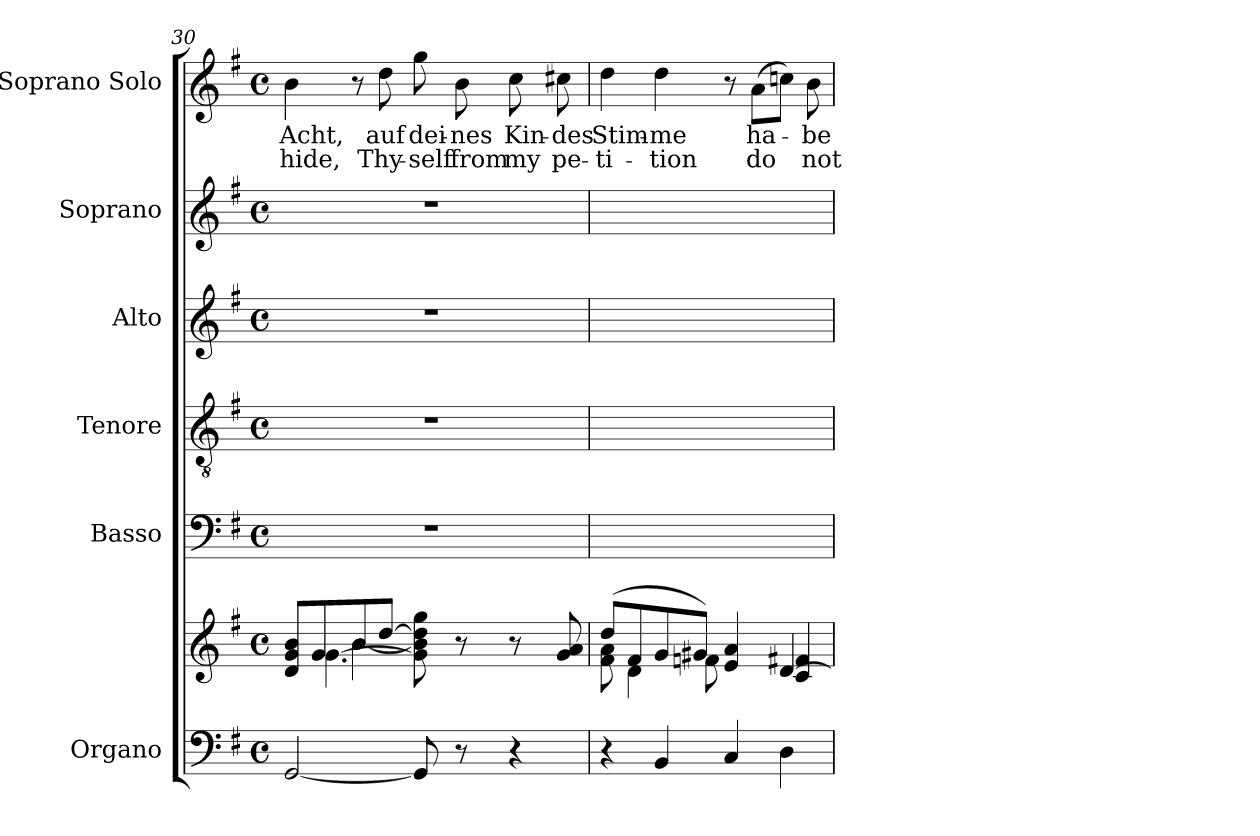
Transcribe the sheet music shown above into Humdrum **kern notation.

**kern	**kern	**kern	**kern	**kern	**kern	**kern	**text	**text
*part6	*part6	*part5	*part4	*part3	*part2	*part1	*part1	*part1
*staff7	*staff6	*staff5	*staff4	*staff3	*staff2	*staff1	*staff1	*staff1
*I"Organo	*	*I"Basso	*I"Tenore	*I"Alto	*I"Soprano	*I"Soprano Solo	*	*
*clefF4	*clefG2	*clefF4	*clefGv2	*clefG2	*clefG2	*clefG2	*	*
*k[f#]	*k[f#]	*k[f#]	*k[f#]	*k[f#]	*k[f#]	*k[f#]	*	*
*M4/4	*M4/4	*M4/4	*M4/4	*M4/4	*M4/4	*M4/4	*	*
*met(c)	*met(c)	*met(c)	*met(c)	*met(c)	*met(c)	*met(c)	*	*
=30	=30	=30	=30	=30	=30	=30	=30	=30
*	*^	*	*	*	*	*	*	*
*	*	*^	*	*	*	*	*	*	*
[2GG/	8d/ 8g/ 8b/L	4ryy	8ryy	1r	1r	1r	1r	4b\	Acht,	hide,
.	8g/	.	[4.g\	.	.	.	.	.	.	.
.	8b/	[4b\	.	.	.	.	.	8r	.	.
.	[8dd/J	.	.	.	.	.	.	8dd\	auf	Thy-
8GG/]	8g\] 8b\] 8dd\] 8gg\	8ryy	2ryy	.	.	.	.	8gg\	dei-	self
8r	8r	8ryy	.	.	.	.	.	8b\	-nes	from
4r	8r	8ryy	.	.	.	.	.	8cc\	Kin-	my
.	8g/ 8a/	8ryy	.	.	.	.	.	8cc#X\	-des	pe-
*	*	*v	*v	*	*	*	*	*	*	*
!!LO:LB:g=z
=31	=31	=31	=31	=31	=31	=31	=31	=31	=31
4r	(8dd/L	8f#\ 8a\	1ryy	1ryy	1ryy	1ryy	4dd\	Stim-	ti-
.	8f#/	4d\	.	.	.	.	.	.	.
4BB/	8g/	.	.	.	.	.	4dd\	-me	tion
.	8g#X/J)	8fn\	.	.	.	.	.	.	.
4C/	4e/ 4a/	4ryy	.	.	.	.	8r	.	.
.	.	.	.	.	.	.	(8a\L	ha-	do
4D\	[4d/	4c/ 4f#X/	.	.	.	.	8ccn\J)	.	.
.	.	.	.	.	.	.	8b\	-be	not
*	*v	*v	*	*	*	*	*	*	*
=	=	=	=	=	=	=	=	=
*-	*-	*-	*-	*-	*-	*-	*-	*-
